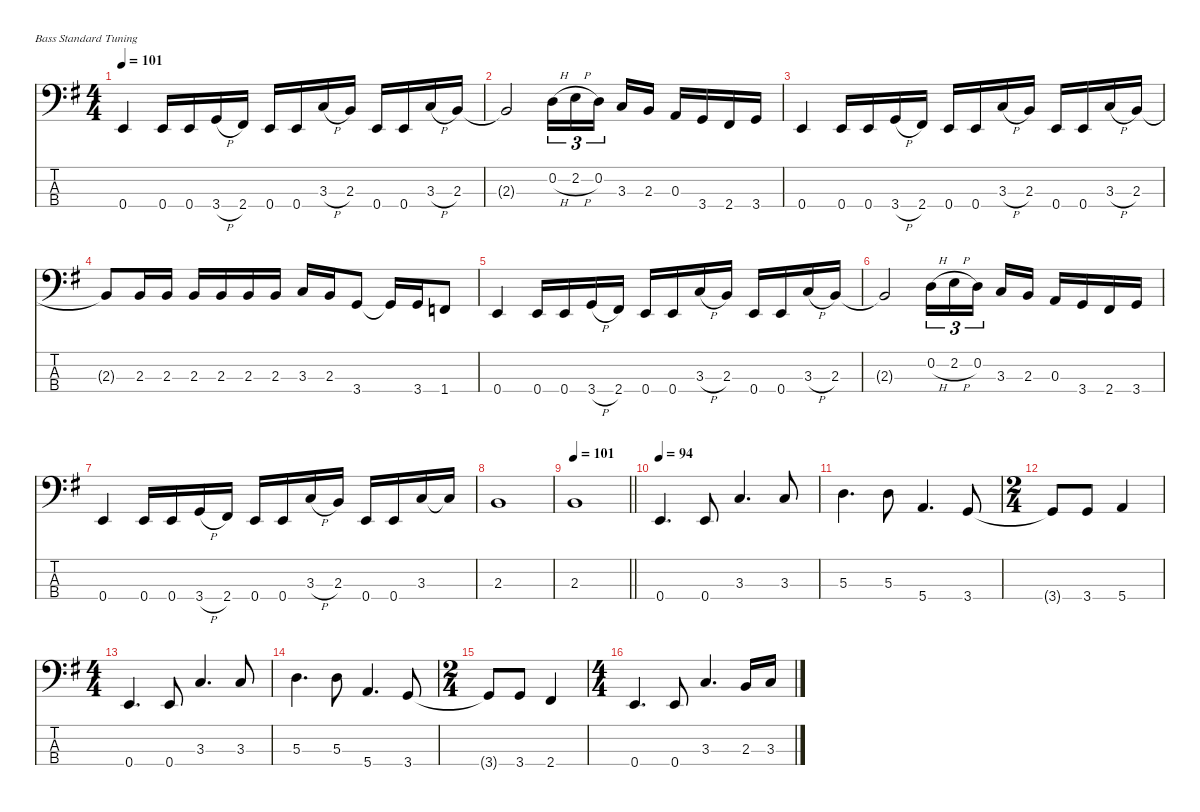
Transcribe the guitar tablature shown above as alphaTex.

\defaultSystemsLayout 4
\hideDynamics
\bracketExtendMode nobrackets
\singleTrackTrackNamePolicy hidden
\multiTrackTrackNamePolicy hidden
\firstSystemTrackNameMode fullname
\firstSystemTrackNameOrientation horizontal
\otherSystemsTrackNameOrientation horizontal
\track ("Cliff Burton" "el.bs.") {defaultSystemsLayout 8 instrument electricbassfinger}
\staff {score tabs}
\tuning (G2 D2 A1 E1)
\ts (4 4)
\beaming (8 2 2 2 2)
\tempo 101
\clef f4
\ks eminor
0.4{acc forcenatural}.4{dy f beam Up} 0.4{acc forcenatural}.16{beam Up} 0.4{acc forcenatural}.16{beam Up} 3.4{h acc forcenatural}.16{beam Up} 2.4{acc #}.16{beam Up} 0.4{acc forcenatural}.16{beam Up} 0.4{acc forcenatural}.16{beam Up} 3.3{h acc forcenatural}.16{beam Up} 2.3{acc forcenatural}.16{beam Up} 0.4{acc forcenatural}.16{beam Up} 0.4{acc forcenatural}.16{beam Up} 3.3{h acc forcenatural}.16{beam Up} 2.3{acc forcenatural}.16{beam Up} |
2.3{t acc forcenatural}.2{beam Up} 0.2{h acc forcenatural}.16{tu (3 2) beam Down} 2.2{h acc forcenatural}.16{tu (3 2) beam Down} 0.2{acc forcenatural}.16{tu (3 2) beam Down} 3.3{acc forcenatural}.16{beam Up} 2.3{acc forcenatural}.16{beam Up} 0.3{acc forcenatural}.16{beam Up} 3.4{acc forcenatural}.16{beam Up} 2.4{acc #}.16{beam Up} 3.4{acc forcenatural}.16{beam Up} |
0.4{acc forcenatural}.4{beam Up} 0.4{acc forcenatural}.16{beam Up} 0.4{acc forcenatural}.16{beam Up} 3.4{h acc forcenatural}.16{beam Up} 2.4{acc #}.16{beam Up} 0.4{acc forcenatural}.16{beam Up} 0.4{acc forcenatural}.16{beam Up} 3.3{h acc forcenatural}.16{beam Up} 2.3{acc forcenatural}.16{beam Up} 0.4{acc forcenatural}.16{beam Up} 0.4{acc forcenatural}.16{beam Up} 3.3{h acc forcenatural}.16{beam Up} 2.3{acc forcenatural}.16{beam Up} |
2.3{t acc forcenatural}.8{beam Up} 2.3{acc forcenatural}.16{beam Up} 2.3{acc forcenatural}.16{beam Up} 2.3{acc forcenatural}.16{beam Up} 2.3{acc forcenatural}.16{beam Up} 2.3{acc forcenatural}.16{beam Up} 2.3{acc forcenatural}.16{beam Up} 3.3{acc forcenatural}.16{beam Up} 2.3{acc forcenatural}.16{beam Up} 3.4{acc forcenatural}.8{beam Up} 3.4{t acc forcenatural}.16{beam Up} 3.4{acc forcenatural}.16{beam Up} 1.4{acc forcenatural}.8{beam Up} |
0.4{acc forcenatural}.4{beam Up} 0.4{acc forcenatural}.16{beam Up} 0.4{acc forcenatural}.16{beam Up} 3.4{h acc forcenatural}.16{beam Up} 2.4{acc #}.16{beam Up} 0.4{acc forcenatural}.16{beam Up} 0.4{acc forcenatural}.16{beam Up} 3.3{h acc forcenatural}.16{beam Up} 2.3{acc forcenatural}.16{beam Up} 0.4{acc forcenatural}.16{beam Up} 0.4{acc forcenatural}.16{beam Up} 3.3{h acc forcenatural}.16{beam Up} 2.3{acc forcenatural}.16{beam Up} |
2.3{t acc forcenatural}.2{beam Up} 0.2{h acc forcenatural}.16{tu (3 2) beam Down} 2.2{h acc forcenatural}.16{tu (3 2) beam Down} 0.2{acc forcenatural}.16{tu (3 2) beam Down} 3.3{acc forcenatural}.16{beam Up} 2.3{acc forcenatural}.16{beam Up} 0.3{acc forcenatural}.16{beam Up} 3.4{acc forcenatural}.16{beam Up} 2.4{acc #}.16{beam Up} 3.4{acc forcenatural}.16{beam Up} |
0.4{acc forcenatural}.4{beam Up} 0.4{acc forcenatural}.16{beam Up} 0.4{acc forcenatural}.16{beam Up} 3.4{h acc forcenatural}.16{beam Up} 2.4{acc #}.16{beam Up} 0.4{acc forcenatural}.16{beam Up} 0.4{acc forcenatural}.16{beam Up} 3.3{h acc forcenatural}.16{beam Up} 2.3{acc forcenatural}.16{beam Up} 0.4{acc forcenatural}.16{beam Up} 0.4{acc forcenatural}.16{beam Up} 3.3{acc forcenatural}.16{beam Up} 3.3{t acc forcenatural}.16{beam Up} |
2.3{acc forcenatural}.1{beam Up} |
\tempo 101
\barLineRight lightlight
2.3{acc forcenatural}.1{dy mf beam Up} |
\beaming (8 2 2 4)
\tempo 94
0.4{acc forcenatural}.4{d dy f beam Up} 0.4{acc forcenatural}.8{beam Up} 3.3{acc forcenatural}.4{d beam Up} 3.3{acc forcenatural}.8{beam Up} |
5.3{acc forcenatural}.4{d beam Down} 5.3{acc forcenatural}.8{beam Down} 5.4{acc forcenatural}.4{d beam Up} 3.4{acc forcenatural}.8{beam Up} |
\ts (2 4)
\beaming (8 2 2)
3.4{t acc forcenatural}.8{beam Up} 3.4{acc forcenatural}.8{beam Up} 5.4{acc forcenatural}.4{beam Up} |
\ts (4 4)
\beaming (8 2 2 4)
0.4{acc forcenatural}.4{d beam Up} 0.4{acc forcenatural}.8{beam Up} 3.3{acc forcenatural}.4{d beam Up} 3.3{acc forcenatural}.8{beam Up} |
5.3{acc forcenatural}.4{d beam Down} 5.3{acc forcenatural}.8{beam Down} 5.4{acc forcenatural}.4{d beam Up} 3.4{acc forcenatural}.8{beam Up} |
\ts (2 4)
\beaming (8 2 2)
3.4{t acc forcenatural}.8{beam Up} 3.4{acc forcenatural}.8{beam Up} 2.4{acc #}.4{beam Up} |
\ts (4 4)
\beaming (8 2 2 4)
0.4{acc forcenatural}.4{d beam Up} 0.4{acc forcenatural}.8{beam Up} 3.3{acc forcenatural}.4{d beam Up} 2.3{acc forcenatural}.16{beam Up} 3.3{acc forcenatural}.16{beam Up}
